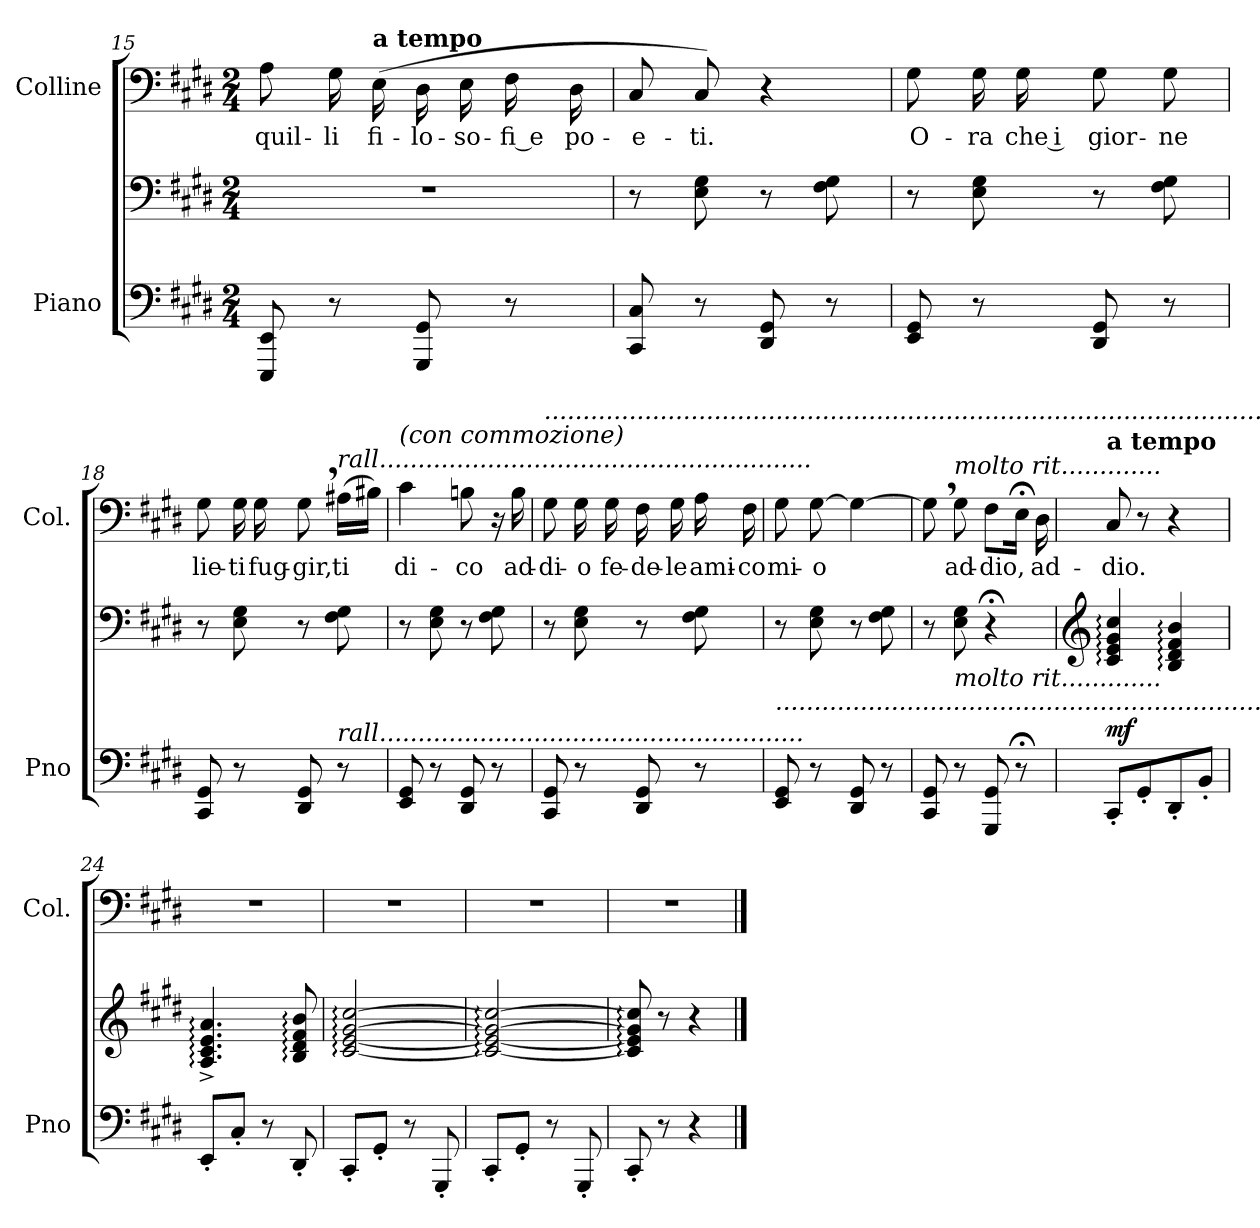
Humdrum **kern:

**kern	**kern	**dynam	**kern	**text
*part2	*part2	*part2	*part1	*part1
*staff3	*staff2	*staff2/3	*staff1	*staff1
*I"Piano	*	*	*I"Colline	*
*I'Pno	*	*	*I'Col.	*
*clefF4	*clefF4	*	*clefF4	*
*k[f#c#g#d#]	*k[f#c#g#d#]	*	*k[f#c#g#d#]	*
*M2/4	*M2/4	*	*M2/4	*
*MM29	*MM29	*	*MM29	*
=15	=15	=15	=15	=15
!	!	!	!	!LO:LY:b
8EEE/ 8EE/	2r	.	8A\	-quil-
!	!	!	!	!LO:LY:b
8r	.	.	16G#\	-li
!	!	!	!LO:TX:a:B:t=a tempo	!
!	!	!	!	!LO:LY:b
.	.	.	(>16E\	fi-
!	!	!	!	!LO:LY:b
8GGG#/ 8GG#/	.	.	16D#\	-lo-
!	!	!	!	!LO:LY:b
.	.	.	16E\	-so-
!	!	!	!	!LO:LY:b
8r	.	.	16F#\	-fi e
!	!	!	!	!LO:LY:b
.	.	.	16D#\	po-
=16	=16	=16	=16	=16
!	!	!	!	!LO:LY:b
8CC#/ 8C#/	8r	.	8C#/	-e-
!	!	!	!	!LO:LY:b
8r	8E\ 8G#\	.	8C#/)	-ti.
8DD#/ 8GG#/	8r	.	4r	.
8r	8F#\ 8G#\	.	.	.
!!LO:LB:g=z
=17	=17	=17	=17	=17
!	!	!	!	!LO:LY:b
8EE/ 8GG#/	8r	.	8G#\	O-
!	!	!	!	!LO:LY:b
8r	8E\ 8G#\	.	16G#\	-ra
!	!	!	!	!LO:LY:b
.	.	.	16G#\	che i
!	!	!	!	!LO:LY:b
8DD#/ 8GG#/	8r	.	8G#\	gior-
!	!	!	!	!LO:LY:b
8r	8F#\ 8G#\	.	8G#\	-ne
=18	=18	=18	=18	=18
!	!	!	!	!LO:LY:b
8CC#/ 8GG#/	8r	.	8G#\	lie-
!	!	!	!	!LO:LY:b
8r	8E\ 8G#\	.	16G#\	-ti
!	!	!	!	!LO:LY:b
.	.	.	16G#\	fug-
!	!	!	!	!LO:LY:b
8DD#/ 8GG#/	8r	.	8G#,\	-gir,
*	*	*	*MM34	*
!	!	!	!LO:TX:a:i:t=rall........................................................	!
!LO:TX:a:i:t=rall.......................................................	!	!	!	!
!	!	!	!	!LO:LY:b
8r	8F#\ 8G#\	.	(>16A#X\LL	ti
.	.	.	16B#X\JJ)	.
=19	=19	=19	=19	=19
*	*	*	*MM32	*
!	!	!	!LO:TX:a:i:t=(con commozione)	!
!	!	!	!	!LO:LY:b
8EE/ 8GG#/	8r	.	4c#\	di-
8r	8E\ 8G#\	.	.	.
!	!	!	!	!LO:LY:b
8DD#/ 8GG#/	8r	.	8Bn\	-co
*	*	*	*MM31	*
8r	8F#\ 8G#\	.	16r	.
!	!	!	!	!LO:LY:b
.	.	.	16B\	ad-
=20	=20	=20	=20	=20
!	!	!	!LO:TX:a:i:t=..........................................................................................................	!
!	!	!	!	!LO:LY:b
8CC#/ 8GG#/	8r	.	8G#\	-di-
*	*	*	*MM30	*
!	!	!	!	!LO:LY:b
8r	8E\ 8G#\	.	16G#\	-o
!	!	!	!	!LO:LY:b
.	.	.	16G#\	fe-
!	!	!	!	!LO:LY:b
8DD#/ 8GG#/	8r	.	16F#\	-de-
*	*	*	*MM29	*
!	!	!	!	!LO:LY:b
.	.	.	16G#\	-le
!	!	!	!	!LO:LY:b
8r	8F#\ 8G#\	.	16A\	ami-
!	!	!	!	!LO:LY:b
.	.	.	16F#\	-co
=21	=21	=21	=21	=21
*	*	*	*MM28	*
!LO:TX:a:i:t=..............................................................................................................	!	!	!	!
!	!	!	!	!LO:LY:b
8EE/ 8GG#/	8r	.	8G#\	mi-
!	!	!	!	!LO:LY:b
8r	8E\ 8G#\	.	[8G#\	-o
8DD#/ 8GG#/	8r	.	4G#\_	.
8r	8F#\ 8G#\	.	.	.
=22	=22	=22	=22	=22
8CC#/ 8GG#/	8r	.	8G#,\]	.
*	*	*	*MM27	*
!	!	!	!LO:TX:a:i:t=molto rit.............	!
!LO:TX:a:i:t=molto rit.............	!	!	!	!
!	!	!	!	!LO:LY:b
8r	8E\ 8G#\	.	8G#\	ad-
*	*	*	*MM25	*
!	!	!	!	!LO:LY:b
8GGG#/ 8GG#/	4r;<	.	8F#\L	-dio,
8r;<	.	.	16E;<\Jk	.
!	!	!	!	!LO:LY:b
.	.	.	16D#\	ad-
!!LO:LB:g=z
=23	=23	=23	=23	=23
*	*clefG2	*	*	*
!	!	!	!LO:TX:a:B:t=a tempo	!
!	!	!LO:DY:a=2	!	!LO:LY:b
8CC#'/L	4c#/: 4e/: 4g#/: 4cc#/:	mf	8C#/	-dio.
8GG#'/	.	.	8r	.
8DD#'/	4B/: 4d#/: 4f#/: 4b/:	.	4r	.
8BB'/J	.	.	.	.
=24	=24	=24	=24	=24
8EE'/L	4.A/:^ 4.c#/:^ 4.e/:^ 4.a/:^	.	2r	.
8C#'/J	.	.	.	.
8r	.	.	.	.
8DD#'/	8B/: 8d#/: 8f#/: 8b/:	.	.	.
=25	=25	=25	=25	=25
8CC#'/L	[2c#/: [2e/: [2g#/: [2cc#/:	.	2r	.
8GG#'/J	.	.	.	.
8r	.	.	.	.
8GGG#'/	.	.	.	.
=26	=26	=26	=26	=26
8CC#'/L	2c#/_: 2e/_: 2g#/_: 2cc#/_:	.	2r	.
8GG#'/J	.	.	.	.
8r	.	.	.	.
8GGG#'/	.	.	.	.
=27	=27	=27	=27	=27
8CC#'/	8c#/]: 8e/]: 8g#/]: 8cc#/]:	.	2r	.
8r	8r	.	.	.
4r	4r	.	.	.
==	==	==	==	==
*-	*-	*-	*-	*-
